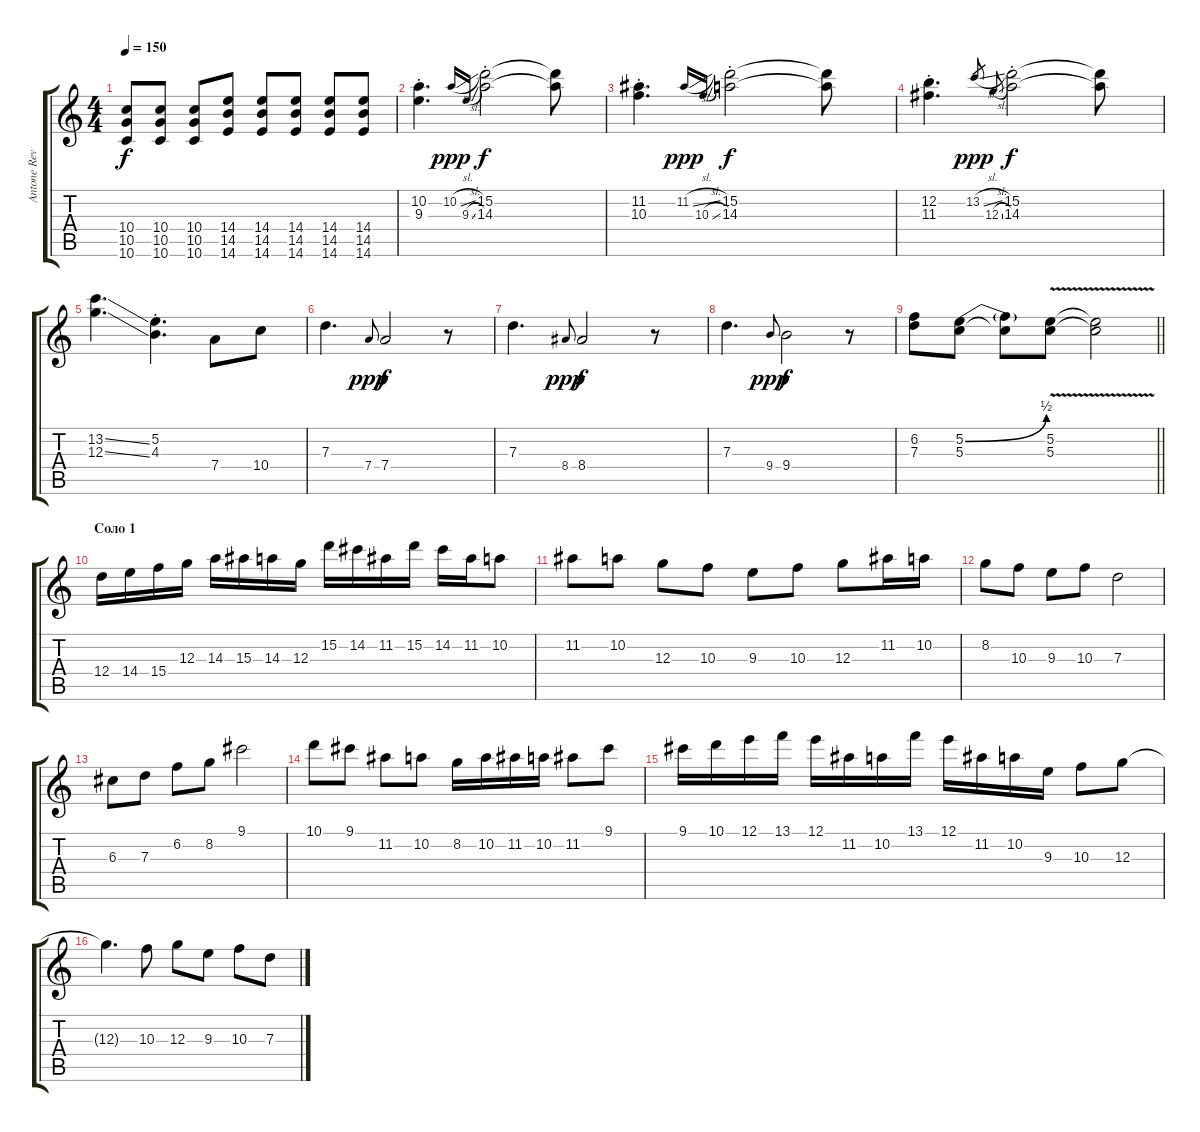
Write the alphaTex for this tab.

\track ("Antone Revenson" "Antone Rev") {instrument distortionguitar}
\staff {score tabs}
\tuning (E4 B3 G3 D3 A2 D2) {hide}
\ts (4 4)
\tempo 150
\clef g2
\ks c
(10.4 10.5 10.6).8{dy f} (10.4 10.5 10.6).8 (10.4 10.5 10.6).8 (14.4 14.5 14.6).8 (14.4 14.5 14.6).8 (14.4 14.5 14.6).8 (14.4 14.5 14.6).8 (14.4 14.5 14.6).8 |
(10.2{st} 9.3{st}).4{d} 10.2{sl}.16{gr onbeat dy ppp} 9.3{sl}.16{gr onbeat} (15.2{st} 14.3{st}).2{dy f} (15.2{t} 14.3{t}).8 |
(11.2{st} 10.3{st}).4{d} 11.2{sl}.16{gr onbeat dy ppp} 10.3{sl}.16{gr onbeat} (15.2{st} 14.3{st}).2{dy f} (15.2{t} 14.3{t}).8 |
(12.2{st} 11.3{st}).4{d} 13.2{sl}.16{gr dy ppp} 12.3{sl}.16{gr onbeat} (15.2{st} 14.3{st}).2{dy f} (15.2{t} 14.3{t}).8 |
(13.2{ss} 12.3{ss}).4{d} (5.2{st} 4.3{st}).4{d} 7.4.8 10.4.8 |
7.3.4{d} 7.4.8{gr onbeat dy ppp} 7.4.2{dy f} r.8 |
7.3.4{d} 8.4.8{gr onbeat dy ppp} 8.4.2{dy f} r.8 |
7.3.4{d} 9.4.8{gr onbeat dy ppp} 9.4.2{dy f} r.8 |
\barLineRight lightlight
(6.2 7.3).8 (5.2{be (bend 0 0 60 2)} 5.3).8 (5.2{t} 5.3{t}).8 (5.2{v} 5.3{v}).8 (5.2{t} 5.3{t}).2 |
\section ("" "Соло 1")
12.4.16{volume 16} 14.4.16 15.4.16 12.3.16 14.3.16 15.3.16 14.3.16 12.3.16 15.2.16 14.2.16 11.2.16 15.2.16 14.2.16 11.2.16 10.2.8 |
11.2.8 10.2.8 12.3.8 10.3.8 9.3.8 10.3.8 12.3.8 11.2.16 10.2.16 |
8.2.8 10.3.8 9.3.8 10.3.8 7.3.2 |
6.3.8 7.3.8 6.2.8 8.2.8 9.1.2 |
10.1.8 9.1.8 11.2.8 10.2.8 8.2.16 10.2.16 11.2.16 10.2.16 11.2.8 9.1.8 |
9.1.16 10.1.16 12.1.16 13.1.16 12.1.16 11.2.16 10.2.16 13.1.16 12.1.16 11.2.16 10.2.16 9.3.16 10.3.8 12.3.8 |
12.3{t}.4{d} 10.3.8 12.3.8 9.3.8 10.3.8 7.3.8
